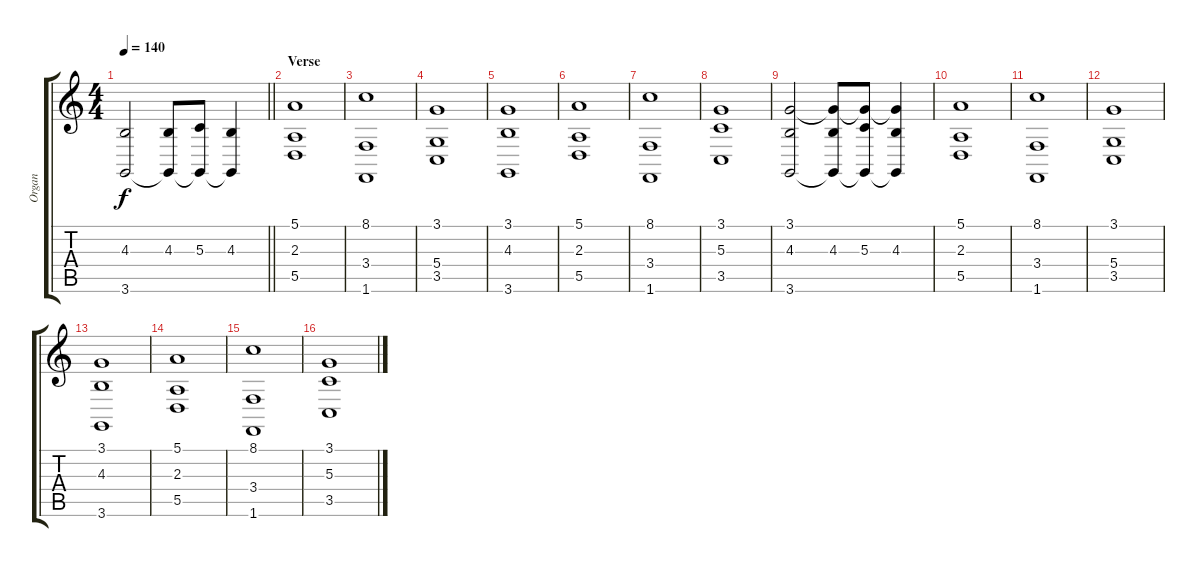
\track ("Organ" "Organ") {instrument drawbarorgan}
\staff {score tabs}
\tuning (E4 B3 G3 D3 A2 E2) {hide}
\ts (4 4)
\tempo 140
\clef g2
\barLineRight lightlight
\ks c
(4.3 3.6).2{dy f} (4.3 3.6{t}).8 (5.3 3.6{t}).8 (4.3 3.6{t}).4 |
\section ("" "Verse")
(5.1 2.3 5.5).1 |
(8.1 3.4 1.6).1 |
(3.1 5.4 3.5).1 |
(3.1 4.3 3.6).1 |
(5.1 2.3 5.5).1 |
(8.1 3.4 1.6).1 |
(3.1 5.3 3.5).1 |
(3.1 4.3 3.6).2 (3.1{t} 4.3 3.6{t}).8 (3.1{t} 5.3 3.6{t}).8 (3.1{t} 4.3 3.6{t}).4 |
(5.1 2.3 5.5).1 |
(8.1 3.4 1.6).1 |
(3.1 5.4 3.5).1 |
(3.1 4.3 3.6).1 |
(5.1 2.3 5.5).1 |
(8.1 3.4 1.6).1 |
(3.1 5.3 3.5).1
